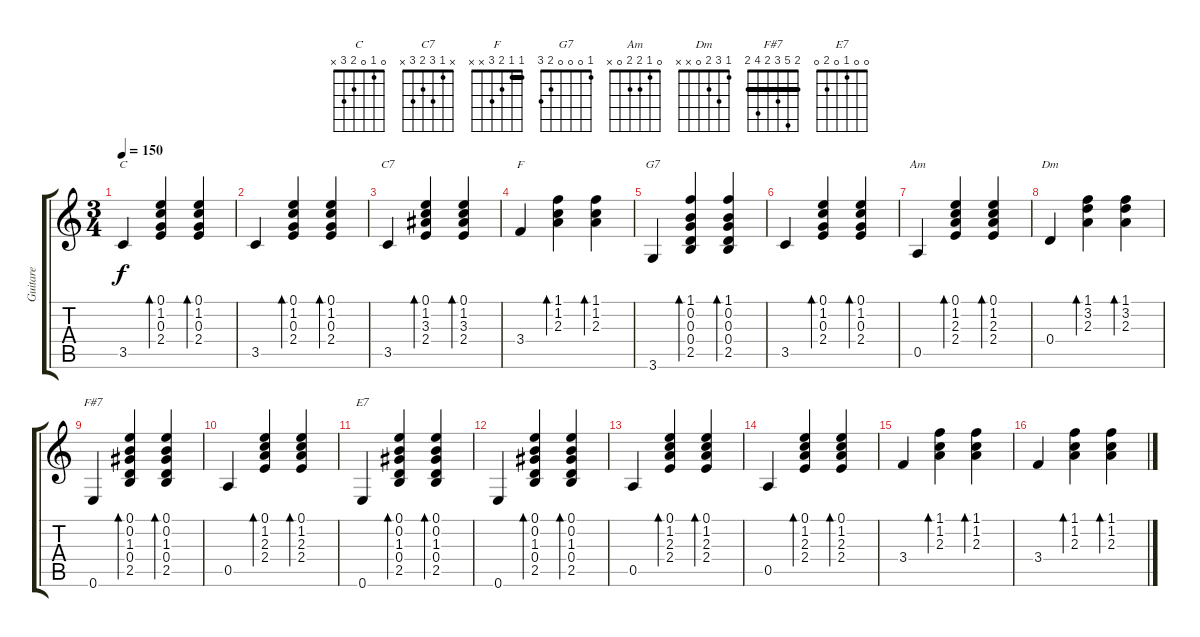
\track ("Guitare" "Guitare") {instrument acousticguitarnylon}
\staff {score tabs}
\tuning (E4 B3 G3 D3 A2 E2) {hide}
\chord ("C" 0 1 0 2 3 x)
\chord ("C7" x 1 3 2 3 x)
\chord ("F" 1 1 2 3 x x) {barre 1}
\chord ("G7" 1 0 0 0 2 3)
\chord ("Am" 0 1 2 2 0 x)
\chord ("Dm" 1 3 2 0 x x)
\chord ("F#7" 2 5 3 2 4 2) {barre 2}
\chord ("E7" 0 0 1 0 2 0)
\ts (3 4)
\tempo 150
\clef g2
\ks c
3.5.4{ch "C" dy f} (0.1 1.2 0.3 2.4).4{bd 60} (0.1 1.2 0.3 2.4).4{bd 60} |
3.5.4 (0.1 1.2 0.3 2.4).4{bd 60} (0.1 1.2 0.3 2.4).4{bd 60} |
3.5.4{ch "C7"} (0.1 1.2 3.3 2.4).4{bd 60} (0.1 1.2 3.3 2.4).4{bd 60} |
3.4.4{ch "F"} (1.1 1.2 2.3).4{bd 60} (1.1 1.2 2.3).4{bd 60} |
3.6.4{ch "G7"} (1.1 0.2 0.3 0.4 2.5).4{bd 60} (1.1 0.2 0.3 0.4 2.5).4{bd 60} |
3.5.4 (0.1 1.2 0.3 2.4).4{bd 60} (0.1 1.2 0.3 2.4).4{bd 60} |
\ks aminor
0.5.4{ch "Am"} (0.1 1.2 2.3 2.4).4{bd 60} (0.1 1.2 2.3 2.4).4{bd 60} |
\ks c
0.4.4{ch "Dm"} (1.1 3.2 2.3).4{bd 60} (1.1 3.2 2.3).4{bd 60} |
0.6.4{ch "F#7"} (0.1 0.2 1.3 0.4 2.5).4{bd 60} (0.1 0.2 1.3 0.4 2.5).4{bd 60} |
\ks aminor
0.5.4 (0.1 1.2 2.3 2.4).4{bd 60} (0.1 1.2 2.3 2.4).4{bd 60} |
\ks c
0.6.4{ch "E7"} (0.1 0.2 1.3 0.4 2.5).4{bd 60} (0.1 0.2 1.3 0.4 2.5).4{bd 60} |
0.6.4 (0.1 0.2 1.3 0.4 2.5).4{bd 60} (0.1 0.2 1.3 0.4 2.5).4{bd 60} |
\ks aminor
0.5.4 (0.1 1.2 2.3 2.4).4{bd 60} (0.1 1.2 2.3 2.4).4{bd 60} |
0.5.4 (0.1 1.2 2.3 2.4).4{bd 60} (0.1 1.2 2.3 2.4).4{bd 60} |
\ks c
3.4.4 (1.1 1.2 2.3).4{bd 60} (1.1 1.2 2.3).4{bd 60} |
3.4.4 (1.1 1.2 2.3).4{bd 60} (1.1 1.2 2.3).4{bd 60}
